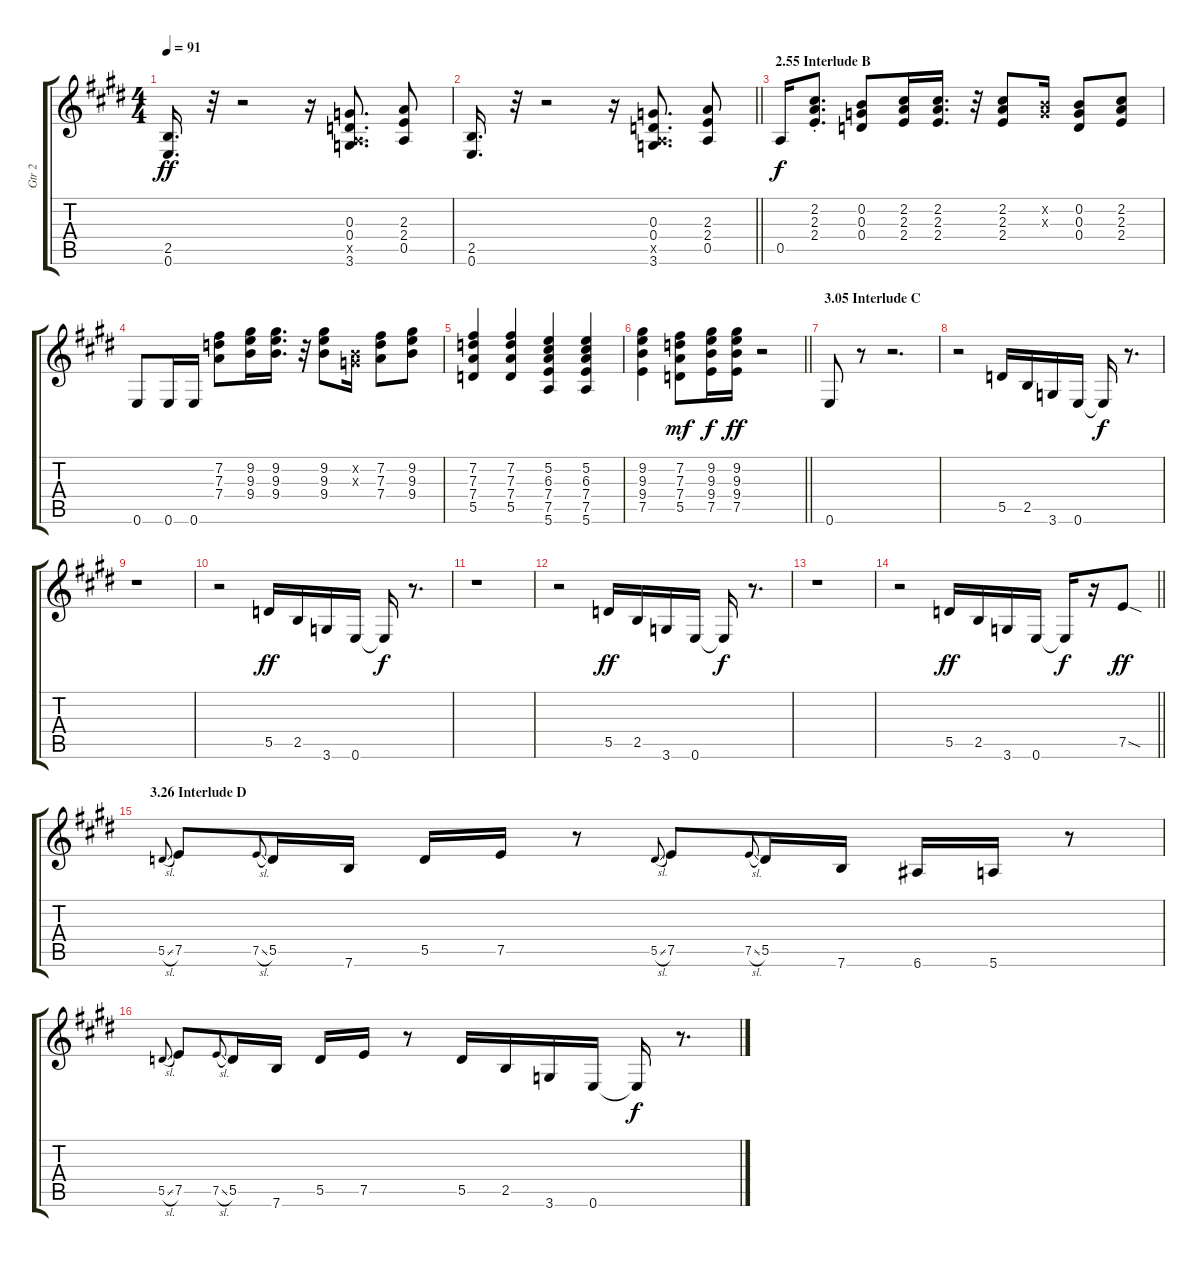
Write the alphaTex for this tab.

\track ("Gtr 2" "Gtr 2") {instrument distortionguitar}
\staff {score tabs}
\tuning (E4 B3 G3 D3 A2 E2) {hide}
\ts (4 4)
\tempo 91
\clef g2
\ks e
(2.5 0.6).16{d dy ff} r.32 r.2 r.16 (0.3 0.4 0.5{x} 3.6).8{d} (2.3 2.4 0.5).8 |
\barLineRight lightlight
(2.5 0.6).16{d} r.32 r.2 r.16 (0.3 0.4 0.5{x} 3.6).8{d} (2.3 2.4 0.5).8 |
\section ("" "2.55 Interlude B")
0.5.16{dy f} (2.2{st} 2.3{st} 2.4{st}).8{d} (0.2 0.3 0.4).8 (2.2 2.3 2.4).16 (2.2 2.3 2.4).16{d} r.32 (2.2 2.3 2.4).8 (0.2{x} 0.3{x}).16 (0.2 0.3 0.4).8 (2.2 2.3 2.4).8 |
0.6.8 0.6.16 0.6.16 (7.2 7.3 7.4).8 (9.2 9.3 9.4).16 (9.2 9.3 9.4).16{d} r.32 (9.2 9.3 9.4).8 (0.2{x} 0.3{x}).16 (7.2 7.3 7.4).8 (9.2 9.3 9.4).8 |
(7.2 7.3 7.4 5.5).4 (7.2 7.3 7.4 5.5).4 (5.2 6.3 7.4 7.5 5.6).4 (5.2 6.3 7.4 7.5 5.6).4 |
\barLineRight lightlight
(9.2 9.3 9.4 7.5).4 (7.2 7.3 7.4 5.5).8{dy mf} (9.2 9.3 9.4 7.5).16{dy f} (9.2 9.3 9.4 7.5).16{dy ff} r.2 |
\section ("" "3.05 Interlude C")
0.6.8 r.8 r.2{d} |
r.2 5.5.16 2.5.16 3.6.16 0.6.16 0.6{t}.16{dy f} r.8{d} |
r.1 |
r.2 5.5.16{dy ff} 2.5.16 3.6.16 0.6.16 0.6{t}.16{dy f} r.8{d} |
r.1 |
r.2 5.5.16{dy ff} 2.5.16 3.6.16 0.6.16 0.6{t}.16{dy f} r.8{d} |
r.1 |
\barLineRight lightlight
r.2 5.5.16{dy ff} 2.5.16 3.6.16 0.6.16 0.6{t}.16{dy f} r.16 7.5{sod}.8{dy ff} |
\section ("" "3.26 Interlude D")
5.5{sl}.8{gr onbeat} 7.5.8 7.5{sl}.8{gr onbeat} 5.5.16 7.6.16 5.5.16 7.5.16 r.8 5.5{sl}.8{gr onbeat} 7.5.8 7.5{sl}.8{gr onbeat} 5.5.16 7.6.16 6.6.16 5.6.16 r.8 |
5.5{sl}.8{gr onbeat} 7.5.8 7.5{sl}.8{gr onbeat} 5.5.16 7.6.16 5.5.16 7.5.16 r.8 5.5.16 2.5.16 3.6.16 0.6.16 0.6{t}.16{dy f} r.8{d}
